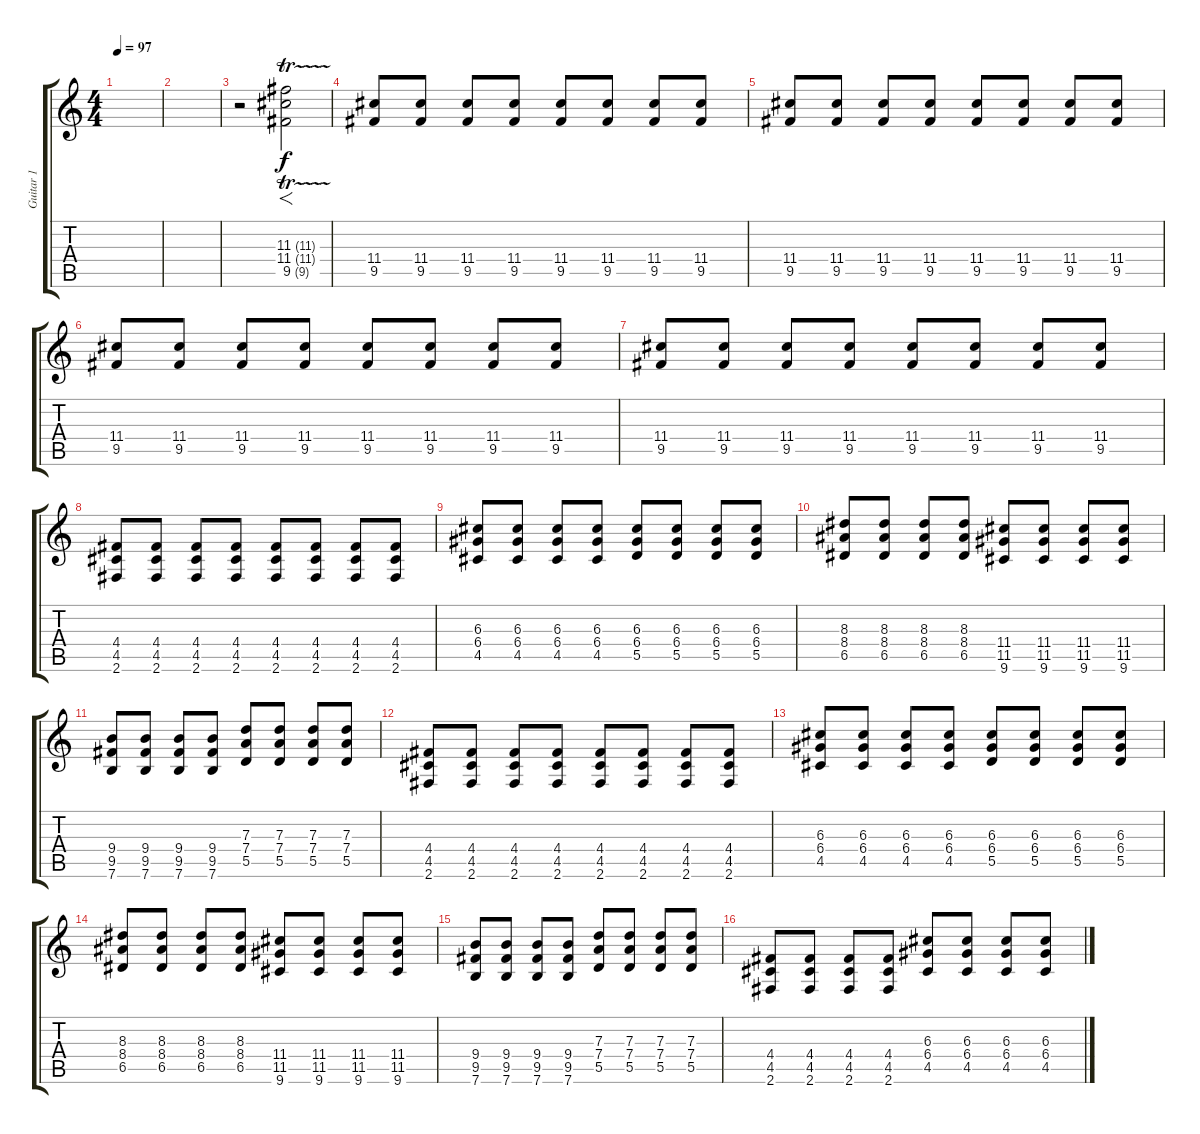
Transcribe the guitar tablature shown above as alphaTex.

\track ("Guitar 1    Chris Collingwood" "Guitar 1  ") {instrument overdrivenguitar}
\staff {score tabs}
\tuning (E4 B3 G3 D3 A2 E2) {hide}
\ts (4 4)
\tempo 97
\clef g2
\ks c
|
|
r.2 (11.3{tr (11 16)} 11.4{tr (11 16)} 9.5{tr (9 16)}).2{f} |
(11.4 9.5).8{volume 12} (11.4 9.5).8 (11.4 9.5).8 (11.4 9.5).8 (11.4 9.5).8 (11.4 9.5).8 (11.4 9.5).8 (11.4 9.5).8 |
(11.4 9.5).8 (11.4 9.5).8 (11.4 9.5).8 (11.4 9.5).8 (11.4 9.5).8 (11.4 9.5).8 (11.4 9.5).8 (11.4 9.5).8 |
(11.4 9.5).8 (11.4 9.5).8 (11.4 9.5).8 (11.4 9.5).8 (11.4 9.5).8 (11.4 9.5).8 (11.4 9.5).8 (11.4 9.5).8 |
(11.4 9.5).8 (11.4 9.5).8 (11.4 9.5).8 (11.4 9.5).8 (11.4 9.5).8 (11.4 9.5).8 (11.4 9.5).8 (11.4 9.5).8 |
(4.4 4.5 2.6).8 (4.4 4.5 2.6).8 (4.4 4.5 2.6).8 (4.4 4.5 2.6).8 (4.4 4.5 2.6).8 (4.4 4.5 2.6).8 (4.4 4.5 2.6).8 (4.4 4.5 2.6).8 |
(6.3 6.4 4.5).8 (6.3 6.4 4.5).8 (6.3 6.4 4.5).8 (6.3 6.4 4.5).8 (6.3 6.4 5.5).8 (6.3 6.4 5.5).8 (6.3 6.4 5.5).8 (6.3 6.4 5.5).8 |
(8.3 8.4 6.5).8 (8.3 8.4 6.5).8 (8.3 8.4 6.5).8 (8.3 8.4 6.5).8 (11.4 11.5 9.6).8 (11.4 11.5 9.6).8 (11.4 11.5 9.6).8 (11.4 11.5 9.6).8 |
(9.4 9.5 7.6).8 (9.4 9.5 7.6).8 (9.4 9.5 7.6).8 (9.4 9.5 7.6).8 (7.3 7.4 5.5).8 (7.3 7.4 5.5).8 (7.3 7.4 5.5).8 (7.3 7.4 5.5).8 |
(4.4 4.5 2.6).8 (4.4 4.5 2.6).8 (4.4 4.5 2.6).8 (4.4 4.5 2.6).8 (4.4 4.5 2.6).8 (4.4 4.5 2.6).8 (4.4 4.5 2.6).8 (4.4 4.5 2.6).8 |
(6.3 6.4 4.5).8 (6.3 6.4 4.5).8 (6.3 6.4 4.5).8 (6.3 6.4 4.5).8 (6.3 6.4 5.5).8 (6.3 6.4 5.5).8 (6.3 6.4 5.5).8 (6.3 6.4 5.5).8 |
(8.3 8.4 6.5).8 (8.3 8.4 6.5).8 (8.3 8.4 6.5).8 (8.3 8.4 6.5).8 (11.4 11.5 9.6).8 (11.4 11.5 9.6).8 (11.4 11.5 9.6).8 (11.4 11.5 9.6).8 |
(9.4 9.5 7.6).8 (9.4 9.5 7.6).8 (9.4 9.5 7.6).8 (9.4 9.5 7.6).8 (7.3 7.4 5.5).8 (7.3 7.4 5.5).8 (7.3 7.4 5.5).8 (7.3 7.4 5.5).8 |
(4.4 4.5 2.6).8 (4.4 4.5 2.6).8 (4.4 4.5 2.6).8 (4.4 4.5 2.6).8 (6.3 6.4 4.5).8 (6.3 6.4 4.5).8 (6.3 6.4 4.5).8 (6.3 6.4 4.5).8
